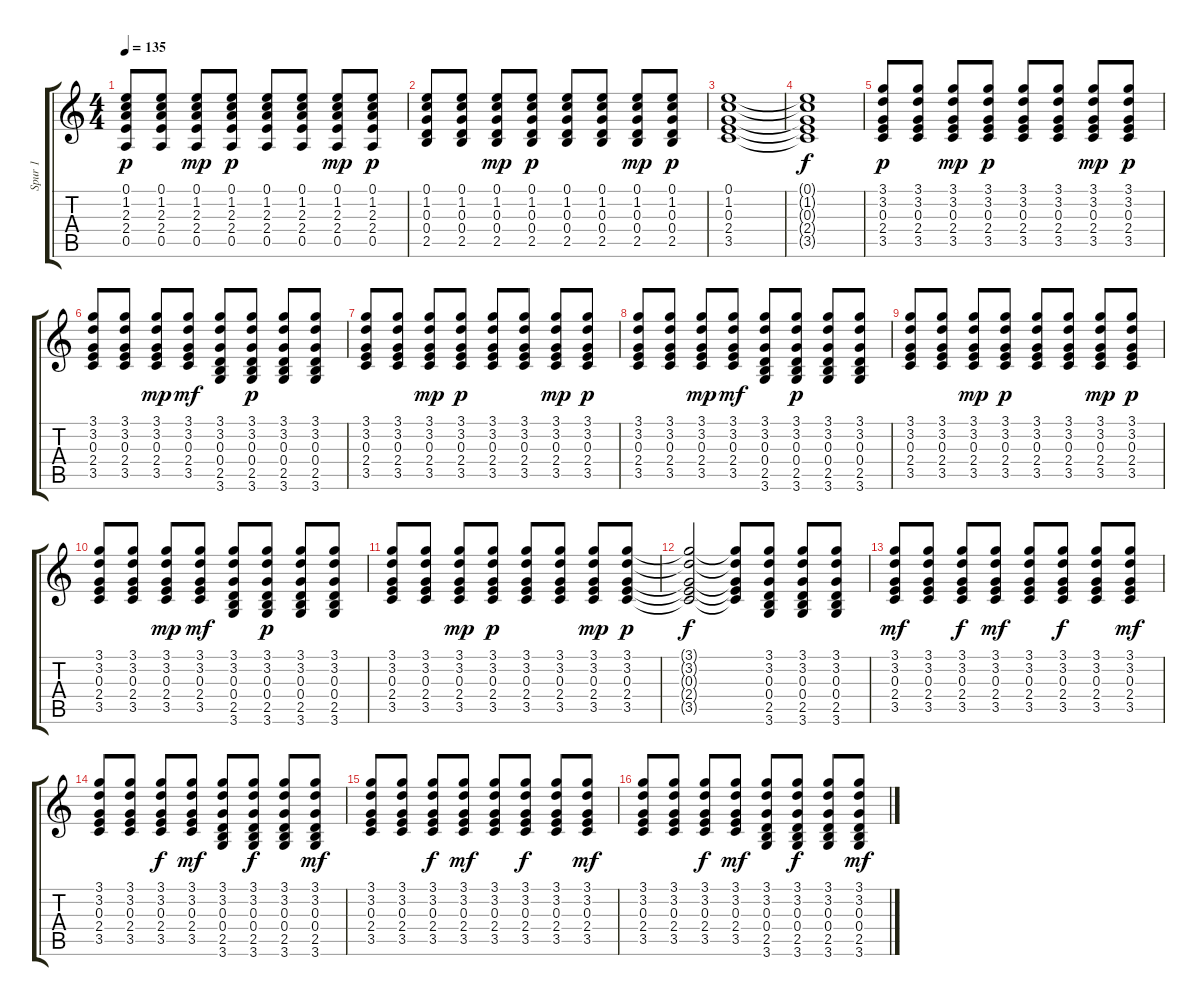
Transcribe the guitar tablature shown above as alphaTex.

\track ("Spur 1" "Spur 1") {instrument acousticguitarsteel}
\staff {score tabs}
\tuning (E4 B3 G3 D3 A2 E2) {hide}
\ts (4 4)
\tempo 135
\clef g2
\ks c
(0.1 1.2 2.3 2.4 0.5).8{dy p} (0.1 1.2 2.3 2.4 0.5).8 (0.1 1.2 2.3 2.4 0.5).8{dy mp} (0.1 1.2 2.3 2.4 0.5).8{dy p} (0.1 1.2 2.3 2.4 0.5).8 (0.1 1.2 2.3 2.4 0.5).8 (0.1 1.2 2.3 2.4 0.5).8{dy mp} (0.1 1.2 2.3 2.4 0.5).8{dy p} |
(0.1 1.2 0.3 0.4 2.5).8 (0.1 1.2 0.3 0.4 2.5).8 (0.1 1.2 0.3 0.4 2.5).8{dy mp} (0.1 1.2 0.3 0.4 2.5).8{dy p} (0.1 1.2 0.3 0.4 2.5).8 (0.1 1.2 0.3 0.4 2.5).8 (0.1 1.2 0.3 0.4 2.5).8{dy mp} (0.1 1.2 0.3 0.4 2.5).8{dy p} |
(0.1 1.2 0.3 2.4 3.5).1 |
(0.1{t} 1.2{t} 0.3{t} 2.4{t} 3.5{t}).1{dy f} |
\section ("" "")
(3.1 3.2 0.3 2.4 3.5).8{dy p} (3.1 3.2 0.3 2.4 3.5).8 (3.1 3.2 0.3 2.4 3.5).8{dy mp} (3.1 3.2 0.3 2.4 3.5).8{dy p} (3.1 3.2 0.3 2.4 3.5).8 (3.1 3.2 0.3 2.4 3.5).8 (3.1 3.2 0.3 2.4 3.5).8{dy mp} (3.1 3.2 0.3 2.4 3.5).8{dy p} |
(3.1 3.2 0.3 2.4 3.5).8 (3.1 3.2 0.3 2.4 3.5).8 (3.1 3.2 0.3 2.4 3.5).8{dy mp} (3.1 3.2 0.3 2.4 3.5).8{dy mf} (3.1 3.2 0.3 0.4 2.5 3.6).8 (3.1 3.2 0.3 0.4 2.5 3.6).8{dy p} (3.1 3.2 0.3 0.4 2.5 3.6).8 (3.1 3.2 0.3 0.4 2.5 3.6).8 |
(3.1 3.2 0.3 2.4 3.5).8 (3.1 3.2 0.3 2.4 3.5).8 (3.1 3.2 0.3 2.4 3.5).8{dy mp} (3.1 3.2 0.3 2.4 3.5).8{dy p} (3.1 3.2 0.3 2.4 3.5).8 (3.1 3.2 0.3 2.4 3.5).8 (3.1 3.2 0.3 2.4 3.5).8{dy mp} (3.1 3.2 0.3 2.4 3.5).8{dy p} |
(3.1 3.2 0.3 2.4 3.5).8 (3.1 3.2 0.3 2.4 3.5).8 (3.1 3.2 0.3 2.4 3.5).8{dy mp} (3.1 3.2 0.3 2.4 3.5).8{dy mf} (3.1 3.2 0.3 0.4 2.5 3.6).8 (3.1 3.2 0.3 0.4 2.5 3.6).8{dy p} (3.1 3.2 0.3 0.4 2.5 3.6).8 (3.1 3.2 0.3 0.4 2.5 3.6).8 |
(3.1 3.2 0.3 2.4 3.5).8 (3.1 3.2 0.3 2.4 3.5).8 (3.1 3.2 0.3 2.4 3.5).8{dy mp} (3.1 3.2 0.3 2.4 3.5).8{dy p} (3.1 3.2 0.3 2.4 3.5).8 (3.1 3.2 0.3 2.4 3.5).8 (3.1 3.2 0.3 2.4 3.5).8{dy mp} (3.1 3.2 0.3 2.4 3.5).8{dy p} |
(3.1 3.2 0.3 2.4 3.5).8 (3.1 3.2 0.3 2.4 3.5).8 (3.1 3.2 0.3 2.4 3.5).8{dy mp} (3.1 3.2 0.3 2.4 3.5).8{dy mf} (3.1 3.2 0.3 0.4 2.5 3.6).8 (3.1 3.2 0.3 0.4 2.5 3.6).8{dy p} (3.1 3.2 0.3 0.4 2.5 3.6).8 (3.1 3.2 0.3 0.4 2.5 3.6).8 |
(3.1 3.2 0.3 2.4 3.5).8 (3.1 3.2 0.3 2.4 3.5).8 (3.1 3.2 0.3 2.4 3.5).8{dy mp} (3.1 3.2 0.3 2.4 3.5).8{dy p} (3.1 3.2 0.3 2.4 3.5).8 (3.1 3.2 0.3 2.4 3.5).8 (3.1 3.2 0.3 2.4 3.5).8{dy mp} (3.1 3.2 0.3 2.4 3.5).8{dy p} |
(3.1{t} 3.2{t} 0.3{t} 2.4{t} 3.5{t}).2{dy f} (3.1{t} 3.2{t} 0.3{t} 2.4{t} 3.5{t}).8 (3.1 3.2 0.3 0.4 2.5 3.6).8 (3.1 3.2 0.3 0.4 2.5 3.6).8 (3.1 3.2 0.3 0.4 2.5 3.6).8 |
\section ("" "")
(3.1 3.2 0.3 2.4 3.5).8{dy mf} (3.1 3.2 0.3 2.4 3.5).8 (3.1 3.2 0.3 2.4 3.5).8{dy f} (3.1 3.2 0.3 2.4 3.5).8{dy mf} (3.1 3.2 0.3 2.4 3.5).8 (3.1 3.2 0.3 2.4 3.5).8{dy f} (3.1 3.2 0.3 2.4 3.5).8 (3.1 3.2 0.3 2.4 3.5).8{dy mf} |
(3.1 3.2 0.3 2.4 3.5).8 (3.1 3.2 0.3 2.4 3.5).8 (3.1 3.2 0.3 2.4 3.5).8{dy f} (3.1 3.2 0.3 2.4 3.5).8{dy mf} (3.1 3.2 0.3 0.4 2.5 3.6).8 (3.1 3.2 0.3 0.4 2.5 3.6).8{dy f} (3.1 3.2 0.3 0.4 2.5 3.6).8 (3.1 3.2 0.3 0.4 2.5 3.6).8{dy mf} |
(3.1 3.2 0.3 2.4 3.5).8 (3.1 3.2 0.3 2.4 3.5).8 (3.1 3.2 0.3 2.4 3.5).8{dy f} (3.1 3.2 0.3 2.4 3.5).8{dy mf} (3.1 3.2 0.3 2.4 3.5).8 (3.1 3.2 0.3 2.4 3.5).8{dy f} (3.1 3.2 0.3 2.4 3.5).8 (3.1 3.2 0.3 2.4 3.5).8{dy mf} |
(3.1 3.2 0.3 2.4 3.5).8 (3.1 3.2 0.3 2.4 3.5).8 (3.1 3.2 0.3 2.4 3.5).8{dy f} (3.1 3.2 0.3 2.4 3.5).8{dy mf} (3.1 3.2 0.3 0.4 2.5 3.6).8 (3.1 3.2 0.3 0.4 2.5 3.6).8{dy f} (3.1 3.2 0.3 0.4 2.5 3.6).8 (3.1 3.2 0.3 0.4 2.5 3.6).8{dy mf}
